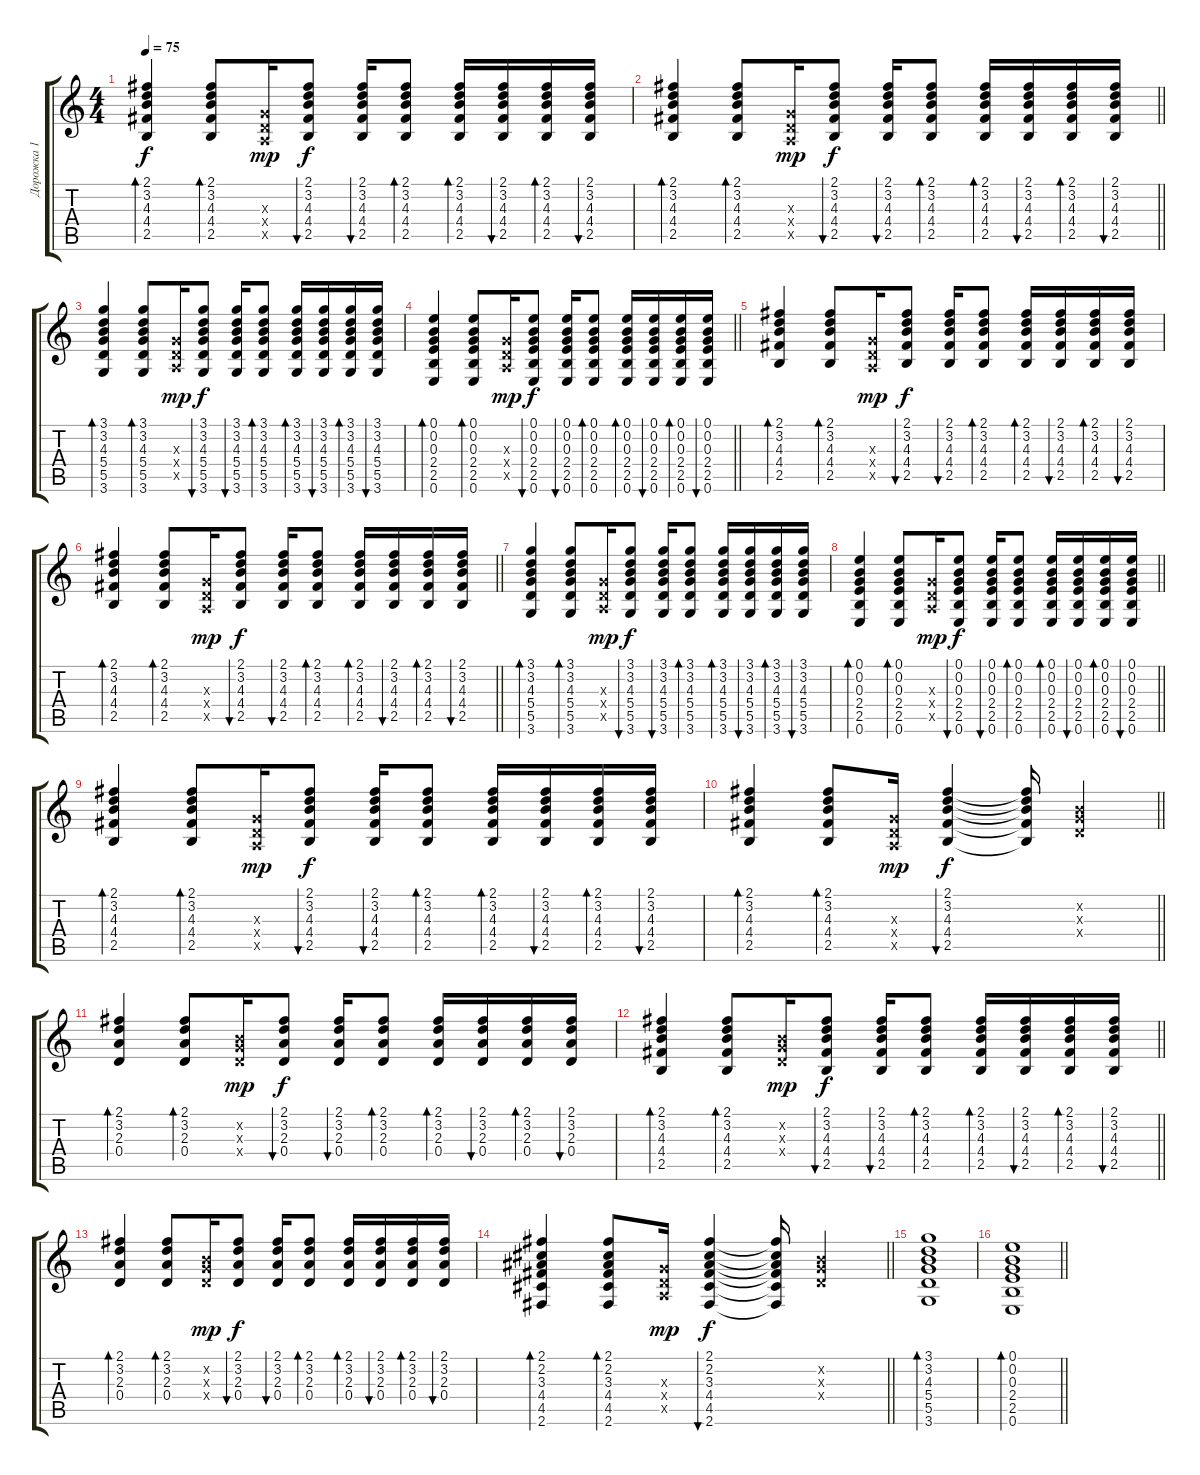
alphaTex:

\track ("Дорожка 1" "Дорожка 1") {instrument acousticguitarsteel}
\staff {score tabs}
\tuning (E4 B3 G3 D3 A2 E2) {hide}
\ts (4 4)
\tempo 75
\clef g2
\ks c
(2.1 3.2 4.3 4.4 2.5).4{bd 30 dy f} (2.1 3.2 4.3 4.4 2.5).8{bd 30} (0.3{x} 0.4{x} 0.5{x}).16{dy mp} (2.1 3.2 4.3 4.4 2.5).8{bu 30 dy f} (2.1 3.2 4.3 4.4 2.5).16{bu 30} (2.1 3.2 4.3 4.4 2.5).8{bd 30} (2.1 3.2 4.3 4.4 2.5).16{bd 30} (2.1 3.2 4.3 4.4 2.5).16{bu 30} (2.1 3.2 4.3 4.4 2.5).16{bd 30} (2.1 3.2 4.3 4.4 2.5).16{bu 30} |
\barLineRight lightlight
(2.1 3.2 4.3 4.4 2.5).4{bd 30} (2.1 3.2 4.3 4.4 2.5).8{bd 30} (0.3{x} 0.4{x} 0.5{x}).16{dy mp} (2.1 3.2 4.3 4.4 2.5).8{bu 30 dy f} (2.1 3.2 4.3 4.4 2.5).16{bu 30} (2.1 3.2 4.3 4.4 2.5).8{bd 30} (2.1 3.2 4.3 4.4 2.5).16{bd 30} (2.1 3.2 4.3 4.4 2.5).16{bu 30} (2.1 3.2 4.3 4.4 2.5).16{bd 30} (2.1 3.2 4.3 4.4 2.5).16{bu 30} |
(3.1 3.2 4.3 5.4 5.5 3.6).4{bd 30} (3.1 3.2 4.3 5.4 5.5 3.6).8{bd 30} (0.3{x} 0.4{x} 0.5{x}).16{dy mp} (3.1 3.2 4.3 5.4 5.5 3.6).8{bu 30 dy f} (3.1 3.2 4.3 5.4 5.5 3.6).16{bu 30} (3.1 3.2 4.3 5.4 5.5 3.6).8{bd 30} (3.1 3.2 4.3 5.4 5.5 3.6).16{bd 30} (3.1 3.2 4.3 5.4 5.5 3.6).16{bu 30} (3.1 3.2 4.3 5.4 5.5 3.6).16{bd 30} (3.1 3.2 4.3 5.4 5.5 3.6).16{bu 30} |
\barLineRight lightlight
(0.1 0.2 0.3 2.4 2.5 0.6).4{bd 30} (0.1 0.2 0.3 2.4 2.5 0.6).8{bd 30} (0.3{x} 0.4{x} 0.5{x}).16{dy mp} (0.1 0.2 0.3 2.4 2.5 0.6).8{bu 30 dy f} (0.1 0.2 0.3 2.4 2.5 0.6).16{bu 30} (0.1 0.2 0.3 2.4 2.5 0.6).8{bd 30} (0.1 0.2 0.3 2.4 2.5 0.6).16{bd 30} (0.1 0.2 0.3 2.4 2.5 0.6).16{bu 30} (0.1 0.2 0.3 2.4 2.5 0.6).16{bd 30} (0.1 0.2 0.3 2.4 2.5 0.6).16{bu 30} |
(2.1 3.2 4.3 4.4 2.5).4{bd 30} (2.1 3.2 4.3 4.4 2.5).8{bd 30} (0.3{x} 0.4{x} 0.5{x}).16{dy mp} (2.1 3.2 4.3 4.4 2.5).8{bu 30 dy f} (2.1 3.2 4.3 4.4 2.5).16{bu 30} (2.1 3.2 4.3 4.4 2.5).8{bd 30} (2.1 3.2 4.3 4.4 2.5).16{bd 30} (2.1 3.2 4.3 4.4 2.5).16{bu 30} (2.1 3.2 4.3 4.4 2.5).16{bd 30} (2.1 3.2 4.3 4.4 2.5).16{bu 30} |
\barLineRight lightlight
(2.1 3.2 4.3 4.4 2.5).4{bd 30} (2.1 3.2 4.3 4.4 2.5).8{bd 30} (0.3{x} 0.4{x} 0.5{x}).16{dy mp} (2.1 3.2 4.3 4.4 2.5).8{bu 30 dy f} (2.1 3.2 4.3 4.4 2.5).16{bu 30} (2.1 3.2 4.3 4.4 2.5).8{bd 30} (2.1 3.2 4.3 4.4 2.5).16{bd 30} (2.1 3.2 4.3 4.4 2.5).16{bu 30} (2.1 3.2 4.3 4.4 2.5).16{bd 30} (2.1 3.2 4.3 4.4 2.5).16{bu 30} |
(3.1 3.2 4.3 5.4 5.5 3.6).4{bd 30} (3.1 3.2 4.3 5.4 5.5 3.6).8{bd 30} (0.3{x} 0.4{x} 0.5{x}).16{dy mp} (3.1 3.2 4.3 5.4 5.5 3.6).8{bu 30 dy f} (3.1 3.2 4.3 5.4 5.5 3.6).16{bu 30} (3.1 3.2 4.3 5.4 5.5 3.6).8{bd 30} (3.1 3.2 4.3 5.4 5.5 3.6).16{bd 30} (3.1 3.2 4.3 5.4 5.5 3.6).16{bu 30} (3.1 3.2 4.3 5.4 5.5 3.6).16{bd 30} (3.1 3.2 4.3 5.4 5.5 3.6).16{bu 30} |
\barLineRight lightlight
(0.1 0.2 0.3 2.4 2.5 0.6).4{bd 30} (0.1 0.2 0.3 2.4 2.5 0.6).8{bd 30} (0.3{x} 0.4{x} 0.5{x}).16{dy mp} (0.1 0.2 0.3 2.4 2.5 0.6).8{bu 30 dy f} (0.1 0.2 0.3 2.4 2.5 0.6).16{bu 30} (0.1 0.2 0.3 2.4 2.5 0.6).8{bd 30} (0.1 0.2 0.3 2.4 2.5 0.6).16{bd 30} (0.1 0.2 0.3 2.4 2.5 0.6).16{bu 30} (0.1 0.2 0.3 2.4 2.5 0.6).16{bd 30} (0.1 0.2 0.3 2.4 2.5 0.6).16{bu 30} |
(2.1 3.2 4.3 4.4 2.5).4{bd 30} (2.1 3.2 4.3 4.4 2.5).8{bd 30} (0.3{x} 0.4{x} 0.5{x}).16{dy mp} (2.1 3.2 4.3 4.4 2.5).8{bu 30 dy f} (2.1 3.2 4.3 4.4 2.5).16{bu 30} (2.1 3.2 4.3 4.4 2.5).8{bd 30} (2.1 3.2 4.3 4.4 2.5).16{bd 30} (2.1 3.2 4.3 4.4 2.5).16{bu 30} (2.1 3.2 4.3 4.4 2.5).16{bd 30} (2.1 3.2 4.3 4.4 2.5).16{bu 30} |
\barLineRight lightlight
(2.1 3.2 4.3 4.4 2.5).4{bd 30} (2.1 3.2 4.3 4.4 2.5).8{bd 30} (0.3{x} 0.4{x} 0.5{x}).16{dy mp} (2.1 3.2 4.3 4.4 2.5).4{bu 30 dy f} (2.1{t} 3.2{t} 4.3{t} 4.4{t} 2.5{t}).16 (0.2{x} 0.3{x} 0.4{x}).4 |
(2.1 3.2 2.3 0.4).4{bd 30} (2.1 3.2 2.3 0.4).8{bd 30} (0.2{x} 0.3{x} 0.4{x}).16{dy mp} (2.1 3.2 2.3 0.4).8{bu 30 dy f} (2.1 3.2 2.3 0.4).16{bu 30} (2.1 3.2 2.3 0.4).8{bd 30} (2.1 3.2 2.3 0.4).16{bd 30} (2.1 3.2 2.3 0.4).16{bu 30} (2.1 3.2 2.3 0.4).16{bd 30} (2.1 3.2 2.3 0.4).16{bu 30} |
\barLineRight lightlight
(2.1 3.2 4.3 4.4 2.5).4{bd 30} (2.1 3.2 4.3 4.4 2.5).8{bd 30} (0.2{x} 0.3{x} 0.4{x}).16{dy mp} (2.1 3.2 4.3 4.4 2.5).8{bu 30 dy f} (2.1 3.2 4.3 4.4 2.5).16{bu 30} (2.1 3.2 4.3 4.4 2.5).8{bd 30} (2.1 3.2 4.3 4.4 2.5).16{bd 30} (2.1 3.2 4.3 4.4 2.5).16{bu 30} (2.1 3.2 4.3 4.4 2.5).16{bd 30} (2.1 3.2 4.3 4.4 2.5).16{bu 30} |
(2.1 3.2 2.3 0.4).4{bd 30} (2.1 3.2 2.3 0.4).8{bd 30} (0.2{x} 0.3{x} 0.4{x}).16{dy mp} (2.1 3.2 2.3 0.4).8{bu 30 dy f} (2.1 3.2 2.3 0.4).16{bu 30} (2.1 3.2 2.3 0.4).8{bd 30} (2.1 3.2 2.3 0.4).16{bd 30} (2.1 3.2 2.3 0.4).16{bu 30} (2.1 3.2 2.3 0.4).16{bd 30} (2.1 3.2 2.3 0.4).16{bu 30} |
\barLineRight lightlight
(2.1 2.2 3.3 4.4 4.5 2.6).4{bd 30} (2.1 2.2 3.3 4.4 4.5 2.6).8{bd 30} (0.3{x} 0.4{x} 0.5{x}).16{dy mp} (2.1 2.2 3.3 4.4 4.5 2.6).4{bu 30 dy f} (2.1{t} 2.2{t} 3.3{t} 4.4{t} 4.5{t} 2.6{t}).16 (0.2{x} 0.3{x} 0.4{x}).4 |
(3.1 3.2 4.3 5.4 5.5 3.6).1{bd 30} |
\barLineRight lightlight
(0.1 0.2 0.3 2.4 2.5 0.6).1{bd 30}
